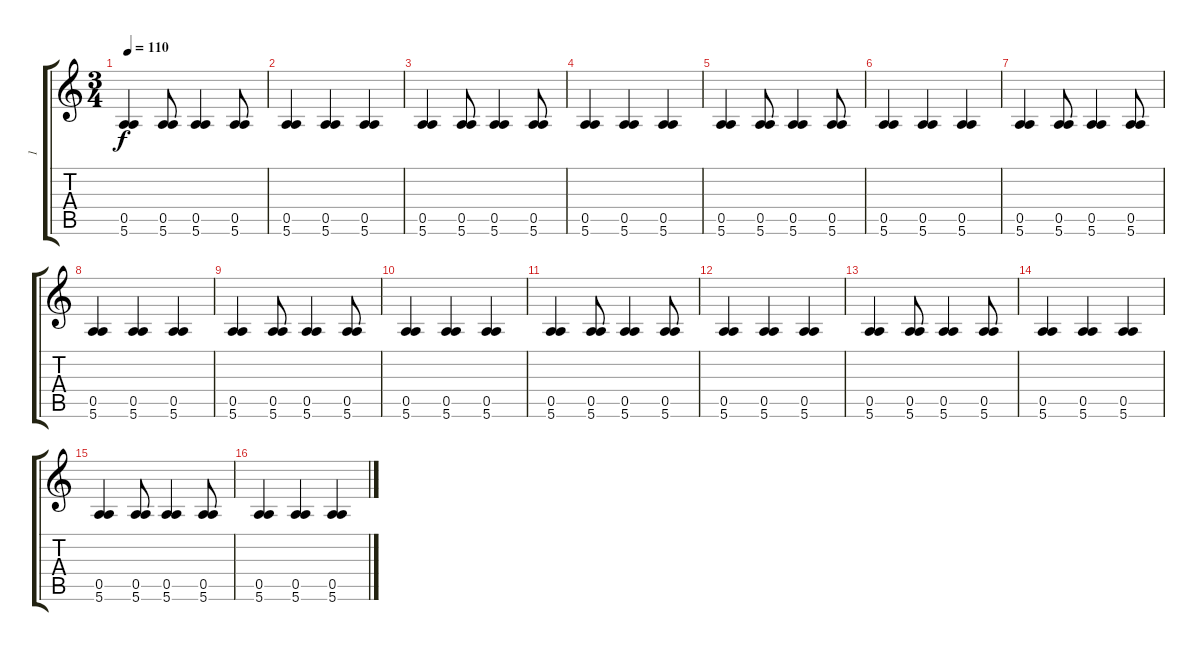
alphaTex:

\track ("1" "1") {instrument electricguitarclean}
\staff {score tabs}
\tuning (E4 B3 G3 D3 A2 E2) {hide}
\ts (3 4)
\tempo 110
\clef g2
\ks c
(0.5 5.6).4{dy f} (0.5 5.6).8 (0.5 5.6).4 (0.5 5.6).8 |
(0.5 5.6).4 (0.5 5.6).4 (0.5 5.6).4 |
(0.5 5.6).4 (0.5 5.6).8 (0.5 5.6).4 (0.5 5.6).8 |
(0.5 5.6).4 (0.5 5.6).4 (0.5 5.6).4 |
(0.5 5.6).4 (0.5 5.6).8 (0.5 5.6).4 (0.5 5.6).8 |
(0.5 5.6).4 (0.5 5.6).4 (0.5 5.6).4 |
(0.5 5.6).4 (0.5 5.6).8 (0.5 5.6).4 (0.5 5.6).8 |
(0.5 5.6).4 (0.5 5.6).4 (0.5 5.6).4 |
(0.5 5.6).4 (0.5 5.6).8 (0.5 5.6).4 (0.5 5.6).8 |
(0.5 5.6).4 (0.5 5.6).4 (0.5 5.6).4 |
(0.5 5.6).4 (0.5 5.6).8 (0.5 5.6).4 (0.5 5.6).8 |
(0.5 5.6).4 (0.5 5.6).4 (0.5 5.6).4 |
(0.5 5.6).4 (0.5 5.6).8 (0.5 5.6).4 (0.5 5.6).8 |
(0.5 5.6).4 (0.5 5.6).4 (0.5 5.6).4 |
(0.5 5.6).4 (0.5 5.6).8 (0.5 5.6).4 (0.5 5.6).8 |
(0.5 5.6).4 (0.5 5.6).4 (0.5 5.6).4
